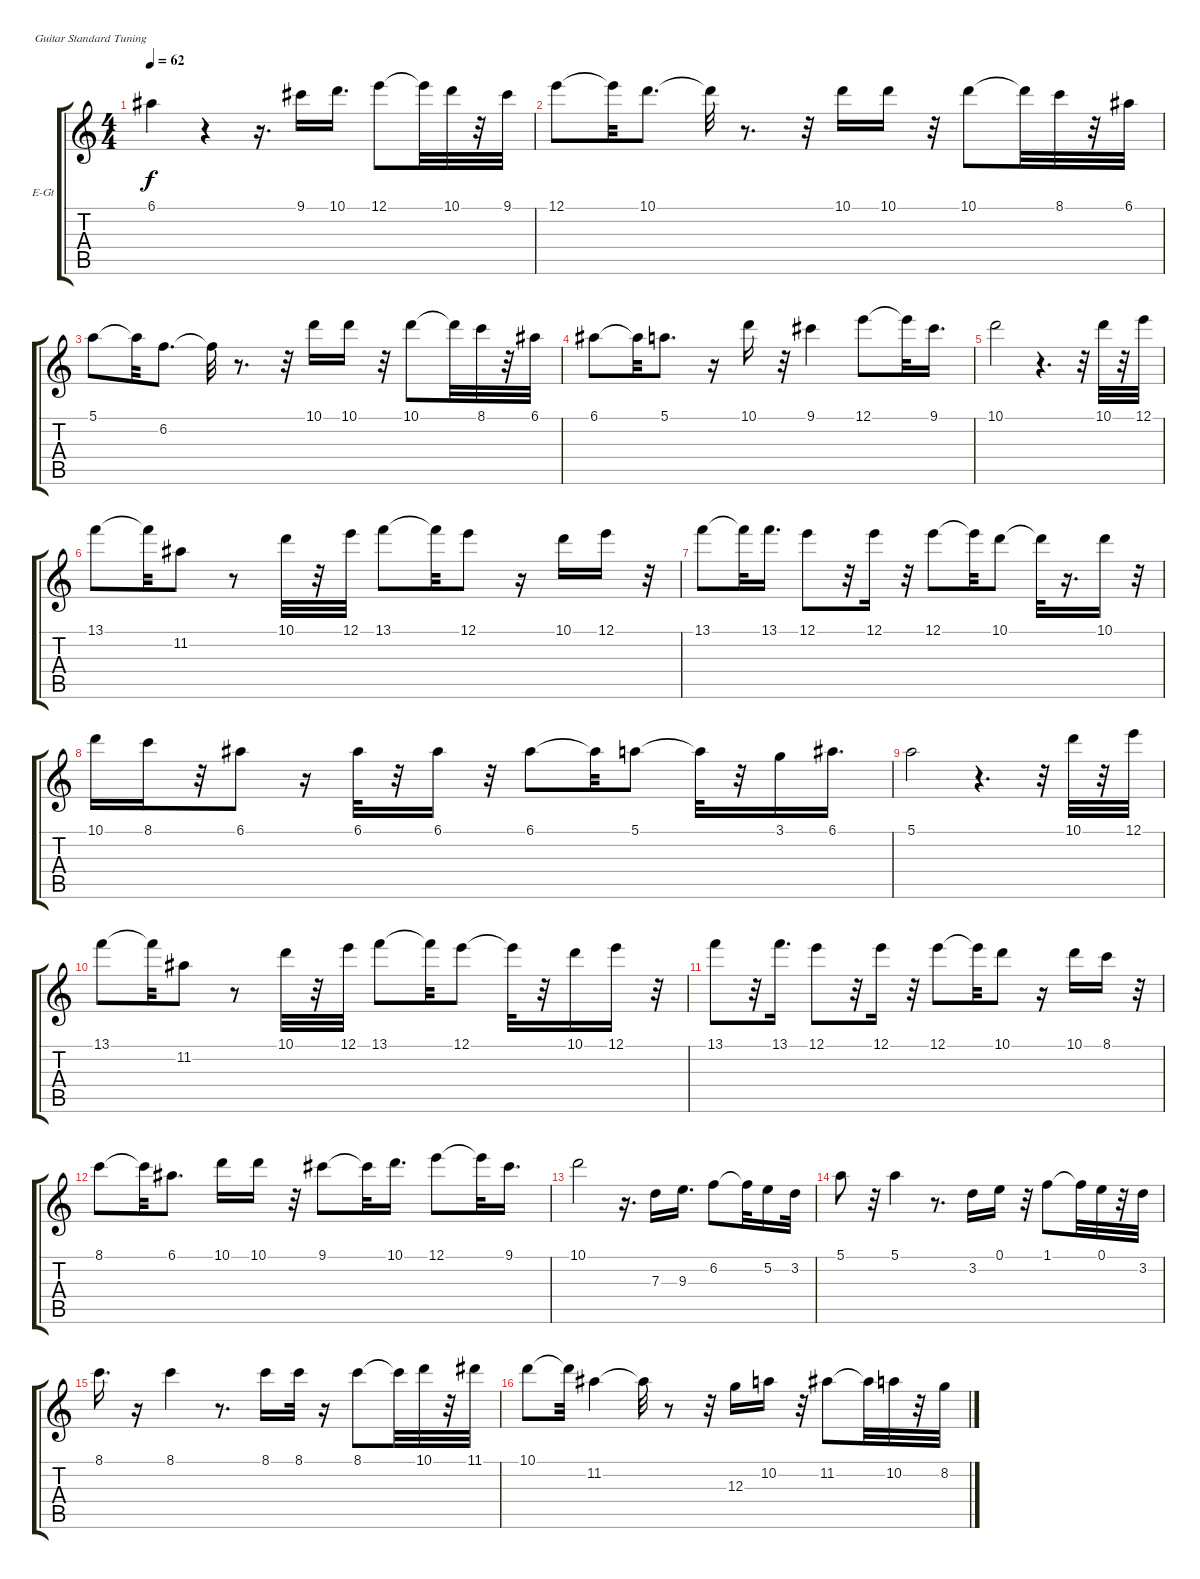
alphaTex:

\bracketExtendMode groupsimilarinstruments
\firstSystemTrackNameOrientation horizontal
\otherSystemsTrackNameOrientation horizontal
\track ("Вокал" "E-Gt") {instrument overdrivenguitar}
\staff {score tabs}
\tuning (E4 B3 G3 D3 A2 E2)
\ts (4 4)
\tempo 62
\clef g2
\ks c
6.1.4{dy f} r.4 r.16{d} 9.1.16 10.1.16{d} 12.1.8 12.1{t}.32 10.1.32 r.32 9.1.32 |
12.1.8 12.1{t}.32 10.1.8{d} 10.1{t}.32 r.8{d} r.32 10.1.16 10.1.16 r.32 10.1.8 10.1{t}.32 8.1.32 r.32 6.1.32 |
5.1.8 5.1{t}.32 6.2.8{d} 6.2{t}.32 r.8{d} r.32 10.1.16 10.1.16 r.32 10.1.8 10.1{t}.32 8.1.32 r.32 6.1.32 |
6.1.8 6.1{t}.32 5.1.8{d} r.16 10.1.16 r.32 9.1.4 12.1.8 12.1{t}.32 9.1.16{d} |
10.1.2 r.4{d} r.32 10.1.32 r.32 12.1.32 |
13.1.8 13.1{t}.32 11.2.8 r.8 10.1.32 r.32 12.1.32 13.1.8 13.1{t}.32 12.1.8 r.16 10.1.16 12.1.16 r.32 |
13.1.8 13.1{t}.32 13.1.16{d} 12.1.8 r.32 12.1.16 r.32 12.1.8 12.1{t}.32 10.1.8 10.1{t}.32 r.16{d} 10.1.16 r.32 |
10.1.16 8.1.16 r.32 6.1.8 r.16 6.1.32 r.32 6.1.16 r.32 6.1.8 6.1{t}.32 5.1.8 5.1{t}.32 r.32 3.1.16 6.1.16{d} |
5.1.2 r.4{d} r.32 10.1.32 r.32 12.1.32 |
13.1.8 13.1{t}.32 11.2.8 r.8 10.1.32 r.32 12.1.32 13.1.8 13.1{t}.32 12.1.8 12.1{t}.32 r.32 10.1.16 12.1.16 r.32 |
13.1.8 r.32 13.1.16{d} 12.1.8 r.32 12.1.16 r.32 12.1.8 12.1{t}.32 10.1.8 r.16 10.1.16 8.1.16 r.32 |
8.1.8 8.1{t}.32 6.1.8{d} 10.1.16 10.1.16 r.32 9.1.8 9.1{t}.32 10.1.16{d} 12.1.8 12.1{t}.32 9.1.16{d} |
10.1.2 r.16{d} 7.3.16 9.3.16{d} 6.2.8 6.2{t}.32 5.2.16 3.2.32 |
5.1.8 r.32 5.1.4 r.8{d} 3.2.16 0.1.16 r.32 1.1.8 1.1{t}.32 0.1.32 r.32 3.2.32 |
8.1.16{d} r.16 8.1.4 r.8{d} 8.1.16 8.1.32 r.16 8.1.8 8.1{t}.32 10.1.32 r.32 11.1.32 |
10.1.8 10.1{t}.32 11.2.4 11.2{t}.32 r.8 r.32 12.3.16 10.2.16 r.32 11.2.8 11.2{t}.32 10.2.32 r.32 8.2.32
